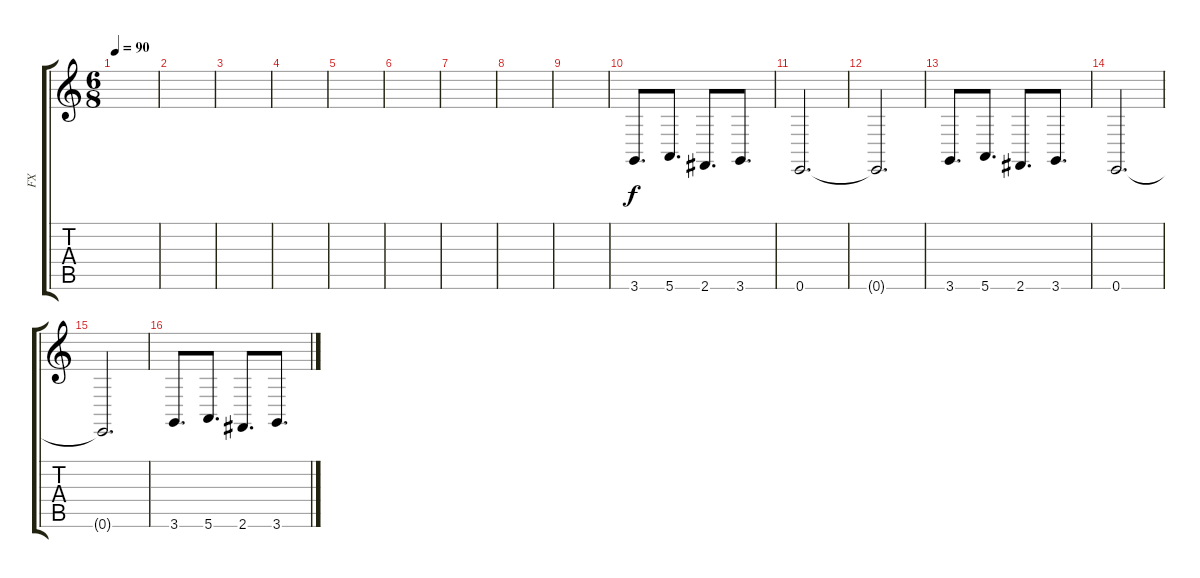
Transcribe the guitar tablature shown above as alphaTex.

\track ("FX" "FX") {instrument stringensemble1}
\staff {score tabs}
\tuning (E4 B3 G3 D3 A2 E2) {hide}
\ts (6 8)
\tempo 90
\clef g2
\ks c
|
|
|
|
|
|
|
|
|
3.6.8{d} 5.6.8{d} 2.6.8{d} 3.6.8{d} |
0.6.2{d} |
0.6{t}.2{d} |
3.6.8{d} 5.6.8{d} 2.6.8{d} 3.6.8{d} |
0.6.2{d} |
0.6{t}.2{d} |
3.6.8{d} 5.6.8{d} 2.6.8{d} 3.6.8{d}
